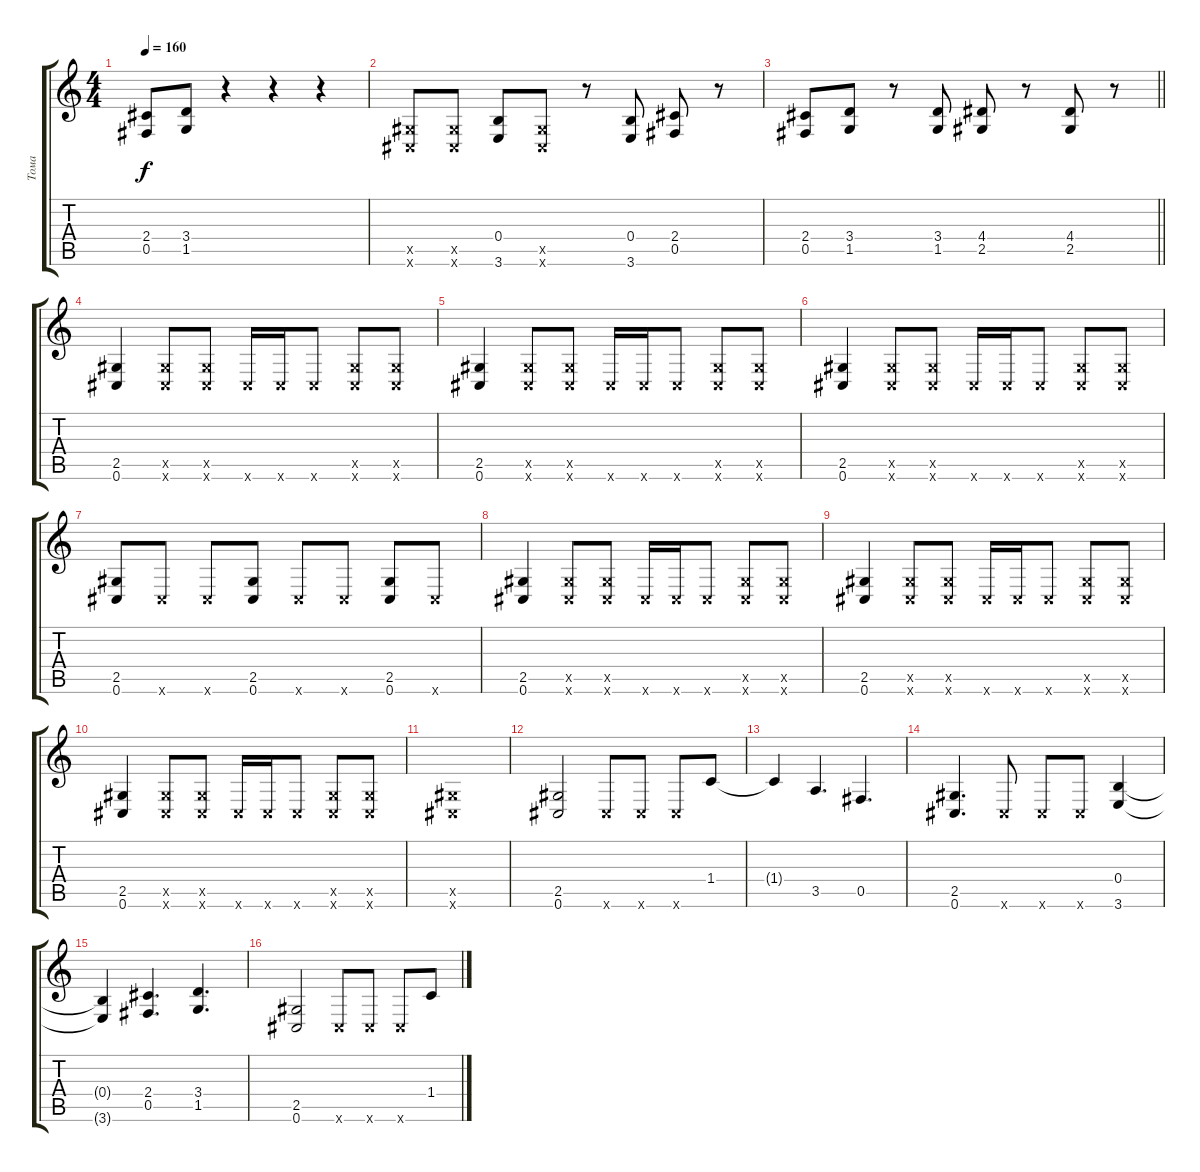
\track ("Тома" "Тома") {instrument distortionguitar}
\staff {score tabs}
\tuning (Db4 Ab3 E3 B2 Gb2 Db2) {hide}
\ts (4 4)
\tempo 160
\clef g2
\ks c
(2.4 0.5).8{dy f} (3.4 1.5).8 r.4 r.4 r.4 |
(2.5{x} 0.6{x}).8 (2.5{x} 0.6{x}).8 (0.4 3.6).8 (2.5{x} 0.6{x}).8 r.8 (0.4 3.6).8 (2.4 0.5).8 r.8 |
\barLineRight lightlight
(2.4 0.5).8 (3.4 1.5).8 r.8 (3.4 1.5).8 (4.4 2.5).8 r.8 (4.4 2.5).8 r.8 |
(2.5 0.6).4 (2.5{x} 0.6{x}).8 (2.5{x} 0.6{x}).8 0.6{x}.16 0.6{x}.16 0.6{x}.8 (2.5{x} 0.6{x}).8 (2.5{x} 0.6{x}).8 |
(2.5 0.6).4 (2.5{x} 0.6{x}).8 (2.5{x} 0.6{x}).8 0.6{x}.16 0.6{x}.16 0.6{x}.8 (2.5{x} 0.6{x}).8 (2.5{x} 0.6{x}).8 |
(2.5 0.6).4 (2.5{x} 0.6{x}).8 (2.5{x} 0.6{x}).8 0.6{x}.16 0.6{x}.16 0.6{x}.8 (2.5{x} 0.6{x}).8 (2.5{x} 0.6{x}).8 |
(2.5 0.6).8 0.6{x}.8 0.6{x}.8 (2.5 0.6).8 0.6{x}.8 0.6{x}.8 (2.5 0.6).8 0.6{x}.8 |
(2.5 0.6).4 (2.5{x} 0.6{x}).8 (2.5{x} 0.6{x}).8 0.6{x}.16 0.6{x}.16 0.6{x}.8 (2.5{x} 0.6{x}).8 (2.5{x} 0.6{x}).8 |
(2.5 0.6).4 (2.5{x} 0.6{x}).8 (2.5{x} 0.6{x}).8 0.6{x}.16 0.6{x}.16 0.6{x}.8 (2.5{x} 0.6{x}).8 (2.5{x} 0.6{x}).8 |
(2.5 0.6).4 (2.5{x} 0.6{x}).8 (2.5{x} 0.6{x}).8 0.6{x}.16 0.6{x}.16 0.6{x}.8 (2.5{x} 0.6{x}).8 (2.5{x} 0.6{x}).8 |
(2.5{x} 0.6{x}).1 |
(2.5 0.6).2 0.6{x}.8 0.6{x}.8 0.6{x}.8 1.4.8 |
1.4{t}.4 3.5.4{d} 0.5.4{d} |
(2.5 0.6).4{d} 0.6{x}.8 0.6{x}.8 0.6{x}.8 (0.4 3.6).4 |
(0.4{t} 3.6{t}).4 (2.4 0.5).4{d} (3.4 1.5).4{d} |
(2.5 0.6).2 0.6{x}.8 0.6{x}.8 0.6{x}.8 1.4.8
